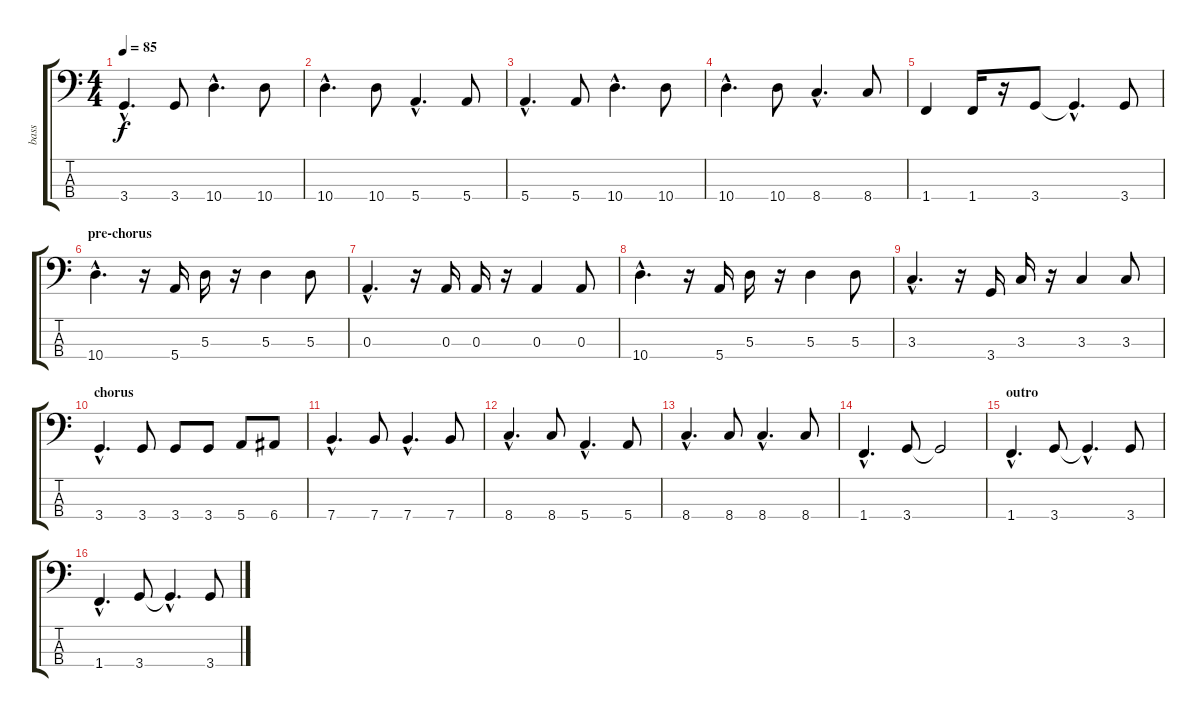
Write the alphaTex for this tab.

\track ("bass" "bass") {instrument electricbassfinger}
\staff {score tabs}
\tuning (G2 D2 A1 E1) {hide}
\ts (4 4)
\tempo 85
\clef f4
\ks c
3.4{hac t}.4{d dy f} 3.4.8 10.4{hac}.4{d} 10.4.8 |
10.4{hac}.4{d} 10.4.8 5.4{hac}.4{d} 5.4.8 |
5.4{hac}.4{d} 5.4.8 10.4{hac}.4{d} 10.4.8 |
10.4{hac}.4{d} 10.4.8 8.4{hac}.4{d} 8.4.8 |
1.4.4 1.4.16 r.16 3.4.8 3.4{hac t}.4{d} 3.4.8 |
\section ("" "pre-chorus")
10.4{hac}.4{d} r.16 5.4.16 5.3.16 r.16 5.3.4 5.3.8 |
0.3{hac}.4{d} r.16 0.3.16 0.3.16 r.16 0.3.4 0.3.8 |
10.4{hac}.4{d} r.16 5.4.16 5.3.16 r.16 5.3.4 5.3.8 |
3.3{hac}.4{d} r.16 3.4.16 3.3.16 r.16 3.3.4 3.3.8 |
\section ("" "chorus")
3.4{hac}.4{d} 3.4.8 3.4.8 3.4.8 5.4.8 6.4.8 |
7.4{hac}.4{d} 7.4.8 7.4{hac}.4{d} 7.4.8 |
8.4{hac}.4{d} 8.4.8 5.4{hac}.4{d} 5.4.8 |
8.4{hac}.4{d} 8.4.8 8.4{hac}.4{d} 8.4.8 |
1.4{hac}.4{d} 3.4.8 3.4{t}.2 |
\section ("" "outro")
1.4{hac}.4{d} 3.4.8 3.4{hac t}.4{d} 3.4.8 |
1.4{hac}.4{d} 3.4.8 3.4{hac t}.4{d} 3.4.8
